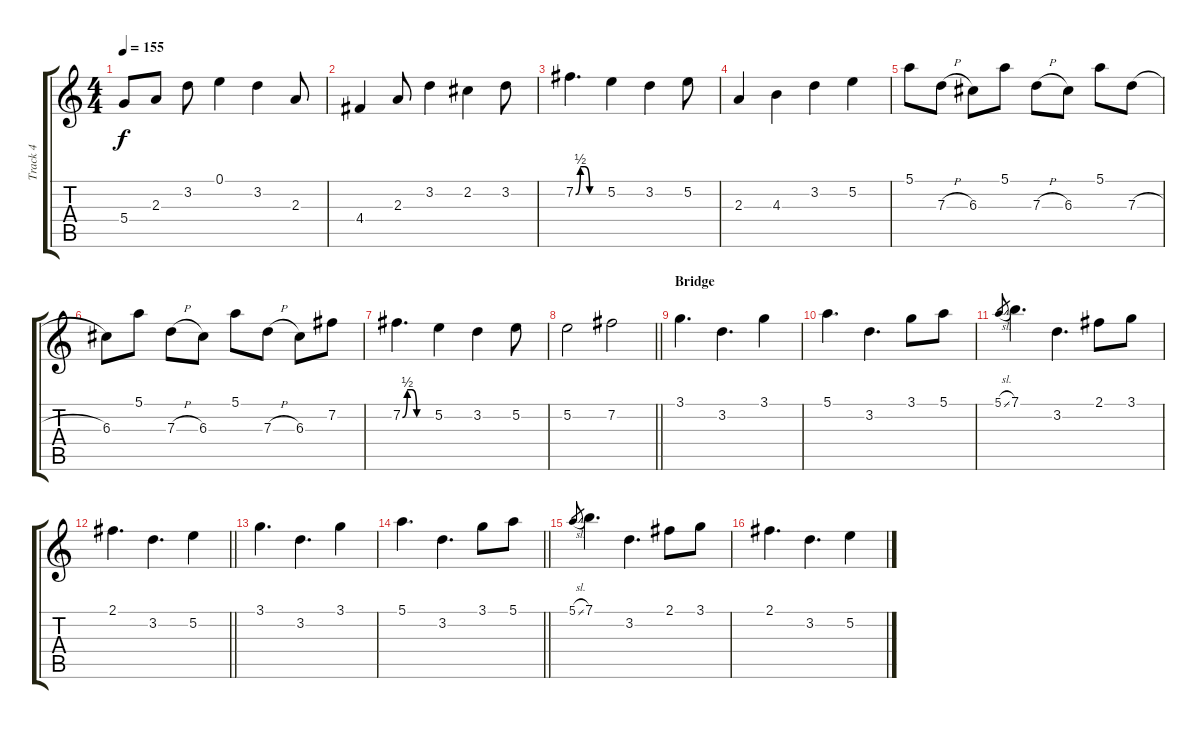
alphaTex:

\track ("Track 4" "Track 4") {instrument electricguitarclean}
\staff {score tabs}
\tuning (E4 B3 G3 D3 A2 E2) {hide}
\ts (4 4)
\tempo 155
\clef g2
\ks c
5.4.8{dy f} 2.3.8 3.2.8 0.1.4 3.2.4 2.3.8 |
4.4.4 2.3.8 3.2.4 2.2.4 3.2.8 |
7.2{be (custom 0 0 10 2 20 2 30 0 60 0)}.4{d} 5.2.4 3.2.4 5.2.8 |
2.3.4 4.3.4 3.2.4 5.2.4 |
5.1.8 7.3{h}.8 6.3.8 5.1.8 7.3{h}.8 6.3.8 5.1.8 7.3{h}.8 |
6.3.8 5.1.8 7.3{h}.8 6.3.8 5.1.8 7.3{h}.8 6.3.8 7.2.8 |
7.2{be (custom 0 0 10 2 20 2 30 0 60 0)}.4{d} 5.2.4 3.2.4 5.2.8 |
\barLineRight lightlight
5.2.2 7.2.2 |
\section ("" "Bridge")
3.1.4{d instrument electricguitarjazz} 3.2.4{d} 3.1.4 |
5.1.4{d} 3.2.4{d} 3.1.8 5.1.8 |
5.1{sl}.8{gr} 7.1.4{d} 3.2.4{d} 2.1.8 3.1.8 |
\barLineRight lightlight
2.1.4{d} 3.2.4{d} 5.2.4 |
3.1.4{d} 3.2.4{d} 3.1.4 |
\barLineRight lightlight
5.1.4{d} 3.2.4{d} 3.1.8 5.1.8 |
5.1{sl}.8{gr} 7.1.4{d} 3.2.4{d} 2.1.8 3.1.8 |
2.1.4{d} 3.2.4{d} 5.2.4
